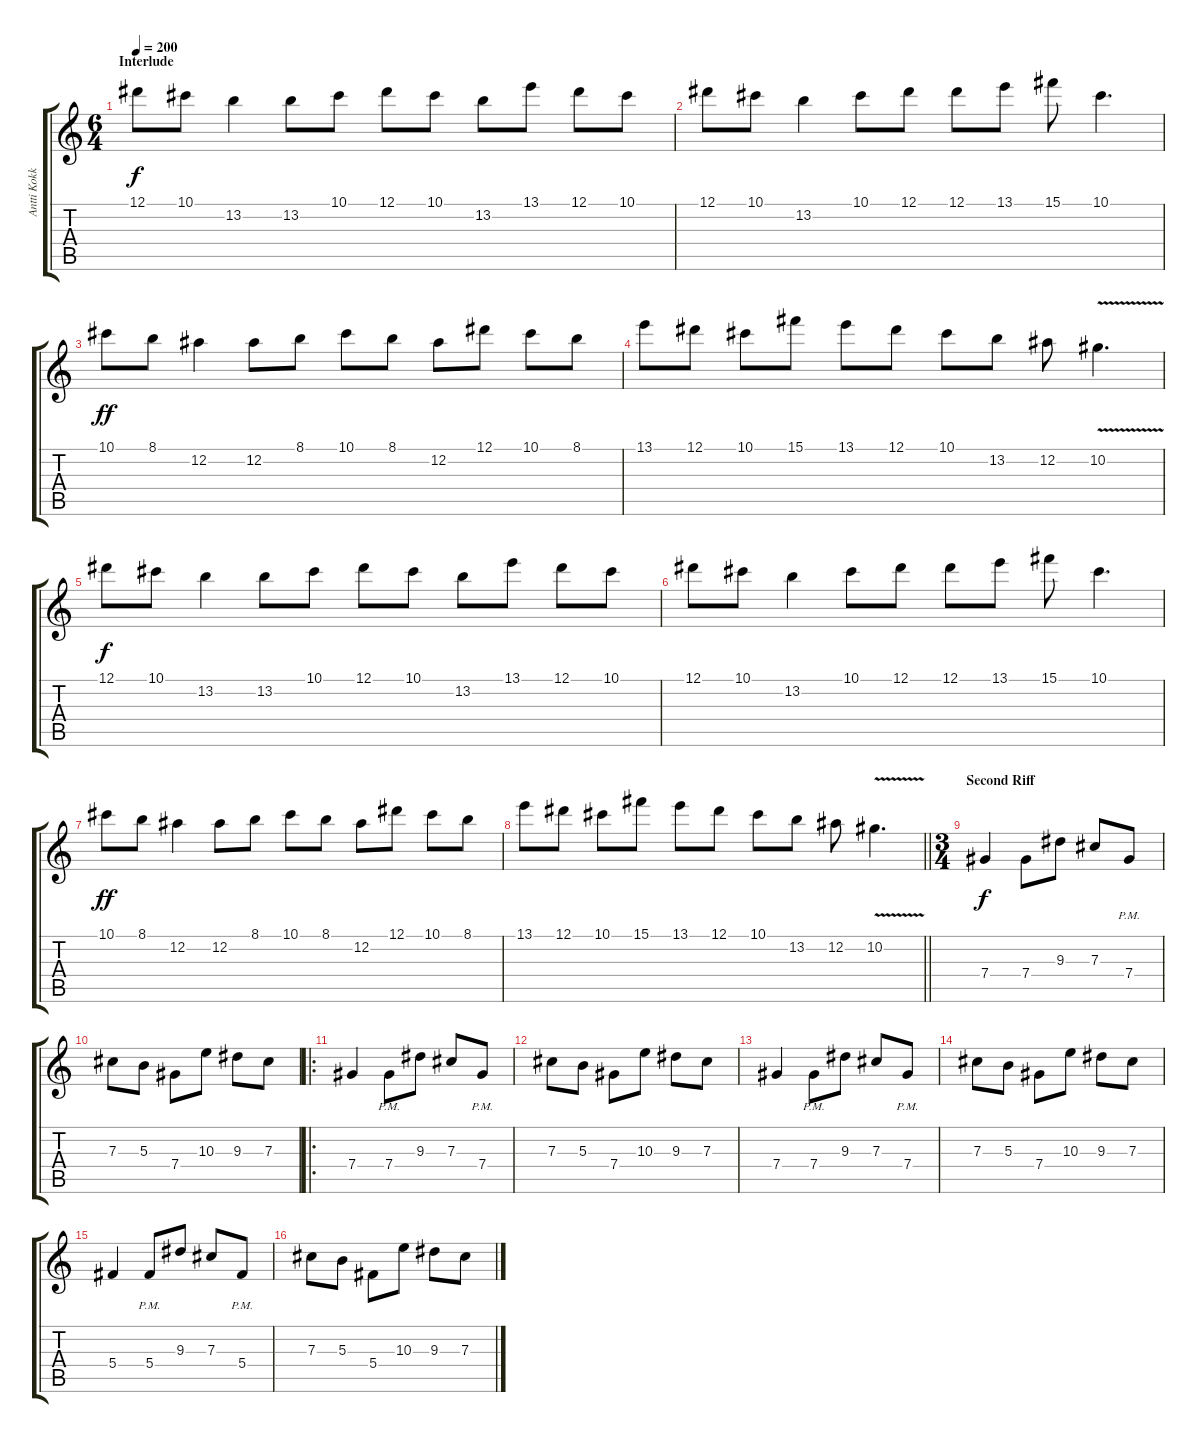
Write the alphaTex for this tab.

\track ("Antti Kokko" "Antti Kokk") {instrument distortionguitar}
\staff {score tabs}
\tuning (Eb4 Bb3 Gb3 Db3 Ab2 Eb2) {hide}
\ts (6 4)
\section ("" "Interlude")
\tempo 200
\clef g2
\ks c
12.1.8{dy f} 10.1.8 13.2.4 13.2.8 10.1.8 12.1.8 10.1.8 13.2.8 13.1.8 12.1.8 10.1.8 |
12.1.8 10.1.8 13.2.4 10.1.8 12.1.8 12.1.8 13.1.8 15.1.8 10.1.4{d} |
10.1.8{dy ff} 8.1.8 12.2.4 12.2.8 8.1.8 10.1.8 8.1.8 12.2.8 12.1.8 10.1.8 8.1.8 |
13.1.8 12.1.8 10.1.8 15.1.8 13.1.8 12.1.8 10.1.8 13.2.8 12.2.8 10.2{v}.4{d} |
12.1.8{dy f} 10.1.8 13.2.4 13.2.8 10.1.8 12.1.8 10.1.8 13.2.8 13.1.8 12.1.8 10.1.8 |
12.1.8 10.1.8 13.2.4 10.1.8 12.1.8 12.1.8 13.1.8 15.1.8 10.1.4{d} |
10.1.8{dy ff} 8.1.8 12.2.4 12.2.8 8.1.8 10.1.8 8.1.8 12.2.8 12.1.8 10.1.8 8.1.8 |
\barLineRight lightlight
13.1.8 12.1.8 10.1.8 15.1.8 13.1.8 12.1.8 10.1.8 13.2.8 12.2.8 10.2{v}.4{d} |
\ts (3 4)
\section ("" "Second Riff")
7.4.4{dy f} 7.4.8 9.3.8 7.3.8 7.4{pm}.8 |
7.3.8 5.3.8 7.4.8 10.3.8 9.3.8 7.3.8 |
\ro
7.4.4 7.4{pm}.8 9.3.8 7.3.8 7.4{pm}.8 |
7.3.8 5.3.8 7.4.8 10.3.8 9.3.8 7.3.8 |
7.4.4 7.4{pm}.8 9.3.8 7.3.8 7.4{pm}.8 |
7.3.8 5.3.8 7.4.8 10.3.8 9.3.8 7.3.8 |
5.4.4 5.4{pm}.8 9.3.8 7.3.8 5.4{pm}.8 |
7.3.8 5.3.8 5.4.8 10.3.8 9.3.8 7.3.8
